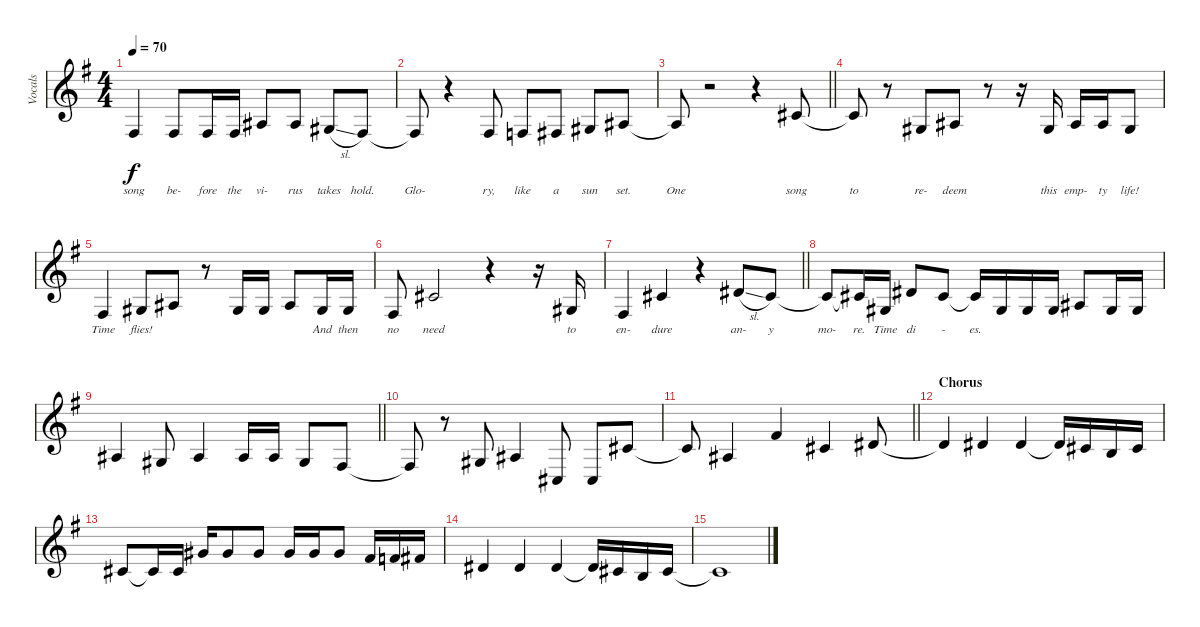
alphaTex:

\track ("Vocals" "Vocals") {instrument tangoaccordion}
\staff {score}
\tuning (E4 B3 G3 D3 A2 E2) {hide}
\ts (4 4)
\tempo 70
\clef g2
\ks g
4.4.4{lyrics (0 "song") lyrics (1 "") lyrics (2 "") lyrics (3 "") lyrics (4 "") dy f} 4.4.8{lyrics (0 "be-") lyrics (1 "") lyrics (2 "") lyrics (3 "") lyrics (4 "")} 4.4.16{lyrics (0 "fore") lyrics (1 "") lyrics (2 "") lyrics (3 "") lyrics (4 "")} 4.4.16{lyrics (0 "the") lyrics (1 "") lyrics (2 "") lyrics (3 "") lyrics (4 "")} 8.4.8{lyrics (0 "vi-") lyrics (1 "") lyrics (2 "") lyrics (3 "") lyrics (4 "")} 8.4.8{lyrics (0 "rus") lyrics (1 "") lyrics (2 "") lyrics (3 "") lyrics (4 "")} 6.4{sl}.8{lyrics (0 "takes") lyrics (1 "") lyrics (2 "") lyrics (3 "") lyrics (4 "")} 4.4.8{lyrics (0 "hold.") lyrics (1 "") lyrics (2 "") lyrics (3 "") lyrics (4 "")} |
4.4{t}.8{lyrics (0 "Glo-") lyrics (1 "") lyrics (2 "") lyrics (3 "") lyrics (4 "")} r.4 4.4.8{lyrics (0 "ry,") lyrics (1 "") lyrics (2 "") lyrics (3 "") lyrics (4 "")} 3.4.8{lyrics (0 "like") lyrics (1 "") lyrics (2 "") lyrics (3 "") lyrics (4 "")} 4.4.8{lyrics (0 "a") lyrics (1 "") lyrics (2 "") lyrics (3 "") lyrics (4 "")} 6.4.8{lyrics (0 "sun") lyrics (1 "") lyrics (2 "") lyrics (3 "") lyrics (4 "")} 8.4.8{lyrics (0 "set.") lyrics (1 "") lyrics (2 "") lyrics (3 "") lyrics (4 "")} |
\barLineRight lightlight
8.4{t}.8{lyrics (0 "One") lyrics (1 "") lyrics (2 "") lyrics (3 "") lyrics (4 "")} r.2 r.4 11.4.8{lyrics (0 "song") lyrics (1 "") lyrics (2 "") lyrics (3 "") lyrics (4 "")} |
11.4{t}.8{lyrics (0 "to") lyrics (1 "") lyrics (2 "") lyrics (3 "") lyrics (4 "")} r.8 6.4.8{lyrics (0 "re-") lyrics (1 "") lyrics (2 "") lyrics (3 "") lyrics (4 "")} 8.4.8{lyrics (0 "deem") lyrics (1 "") lyrics (2 "") lyrics (3 "") lyrics (4 "")} r.8 r.16 6.4.16{lyrics (0 "this") lyrics (1 "") lyrics (2 "") lyrics (3 "") lyrics (4 "")} 8.4.16{lyrics (0 "emp-") lyrics (1 "") lyrics (2 "") lyrics (3 "") lyrics (4 "")} 8.4.16{lyrics (0 "ty") lyrics (1 "") lyrics (2 "") lyrics (3 "") lyrics (4 "")} 6.4.8{lyrics (0 "life!") lyrics (1 "") lyrics (2 "") lyrics (3 "") lyrics (4 "")} |
4.4.4{lyrics (0 "Time") lyrics (1 "") lyrics (2 "") lyrics (3 "") lyrics (4 "")} 6.4.8{lyrics (0 "flies!") lyrics (1 "") lyrics (2 "") lyrics (3 "") lyrics (4 "")} 8.4.8{lyrics (0 "") lyrics (1 "") lyrics (2 "") lyrics (3 "") lyrics (4 "")} r.8 6.4.16{lyrics (0 "") lyrics (1 "") lyrics (2 "") lyrics (3 "") lyrics (4 "")} 6.4.16{lyrics (0 "") lyrics (1 "") lyrics (2 "") lyrics (3 "") lyrics (4 "")} 8.4.8{lyrics (0 "") lyrics (1 "") lyrics (2 "") lyrics (3 "") lyrics (4 "")} 6.4.16{lyrics (0 "And") lyrics (1 "") lyrics (2 "") lyrics (3 "") lyrics (4 "")} 6.4.16{lyrics (0 "then") lyrics (1 "") lyrics (2 "") lyrics (3 "") lyrics (4 "")} |
4.4.8{lyrics (0 "no") lyrics (1 "") lyrics (2 "") lyrics (3 "") lyrics (4 "")} 11.4.2{lyrics (0 "need") lyrics (1 "") lyrics (2 "") lyrics (3 "") lyrics (4 "")} r.4 r.16 6.4.16{lyrics (0 "to") lyrics (1 "") lyrics (2 "") lyrics (3 "") lyrics (4 "")} |
\barLineRight lightlight
4.4.4{lyrics (0 "en-") lyrics (1 "") lyrics (2 "") lyrics (3 "") lyrics (4 "")} 11.4.4{lyrics (0 "dure") lyrics (1 "") lyrics (2 "") lyrics (3 "") lyrics (4 "")} r.4 8.3{sl}.8{lyrics (0 "an-") lyrics (1 "") lyrics (2 "") lyrics (3 "") lyrics (4 "")} 6.3.8{lyrics (0 "y") lyrics (1 "") lyrics (2 "") lyrics (3 "") lyrics (4 "")} |
6.3{t}.8{lyrics (0 "mo-") lyrics (1 "") lyrics (2 "") lyrics (3 "") lyrics (4 "")} 6.3{t}.16{lyrics (0 "re.") lyrics (1 "") lyrics (2 "") lyrics (3 "") lyrics (4 "")} 6.4.16{lyrics (0 "Time") lyrics (1 "") lyrics (2 "") lyrics (3 "") lyrics (4 "")} 8.3.8{lyrics (0 "di") lyrics (1 "") lyrics (2 "") lyrics (3 "") lyrics (4 "")} 11.4.8{lyrics (0 "-") lyrics (1 "") lyrics (2 "") lyrics (3 "") lyrics (4 "")} 11.4{t}.16{lyrics (0 "es.") lyrics (1 "") lyrics (2 "") lyrics (3 "") lyrics (4 "")} 6.4.16 6.4.16 6.4.16 8.4.8 6.4.16 6.4.16 |
\barLineRight lightlight
8.4.4 6.4.8 8.4.4 8.4.16 8.4.16 6.4.8 4.4.8 |
4.4{t}.8 r.8 6.4.8 8.4.4 4.5.8 4.5.8 6.3.8 |
\barLineRight lightlight
6.3{t}.8 8.4.4 11.3.4 6.3.4 8.3.8 |
\section ("" "Chorus")
8.3{t}.4 8.3.4 8.3.4 8.3{t}.16 6.3.16 4.3.16 6.3.16 |
6.3.8 6.3{t}.16 6.3.16 13.3.16 13.3.8 13.3.8 13.3.16 13.3.16 13.3.8 11.3.16 10.3.16 11.3.16 |
8.3.4 8.3.4 8.3.4 8.3{t}.16 6.3.16 4.3.16 6.3.16 |
6.3{t}.1{volume 3}
